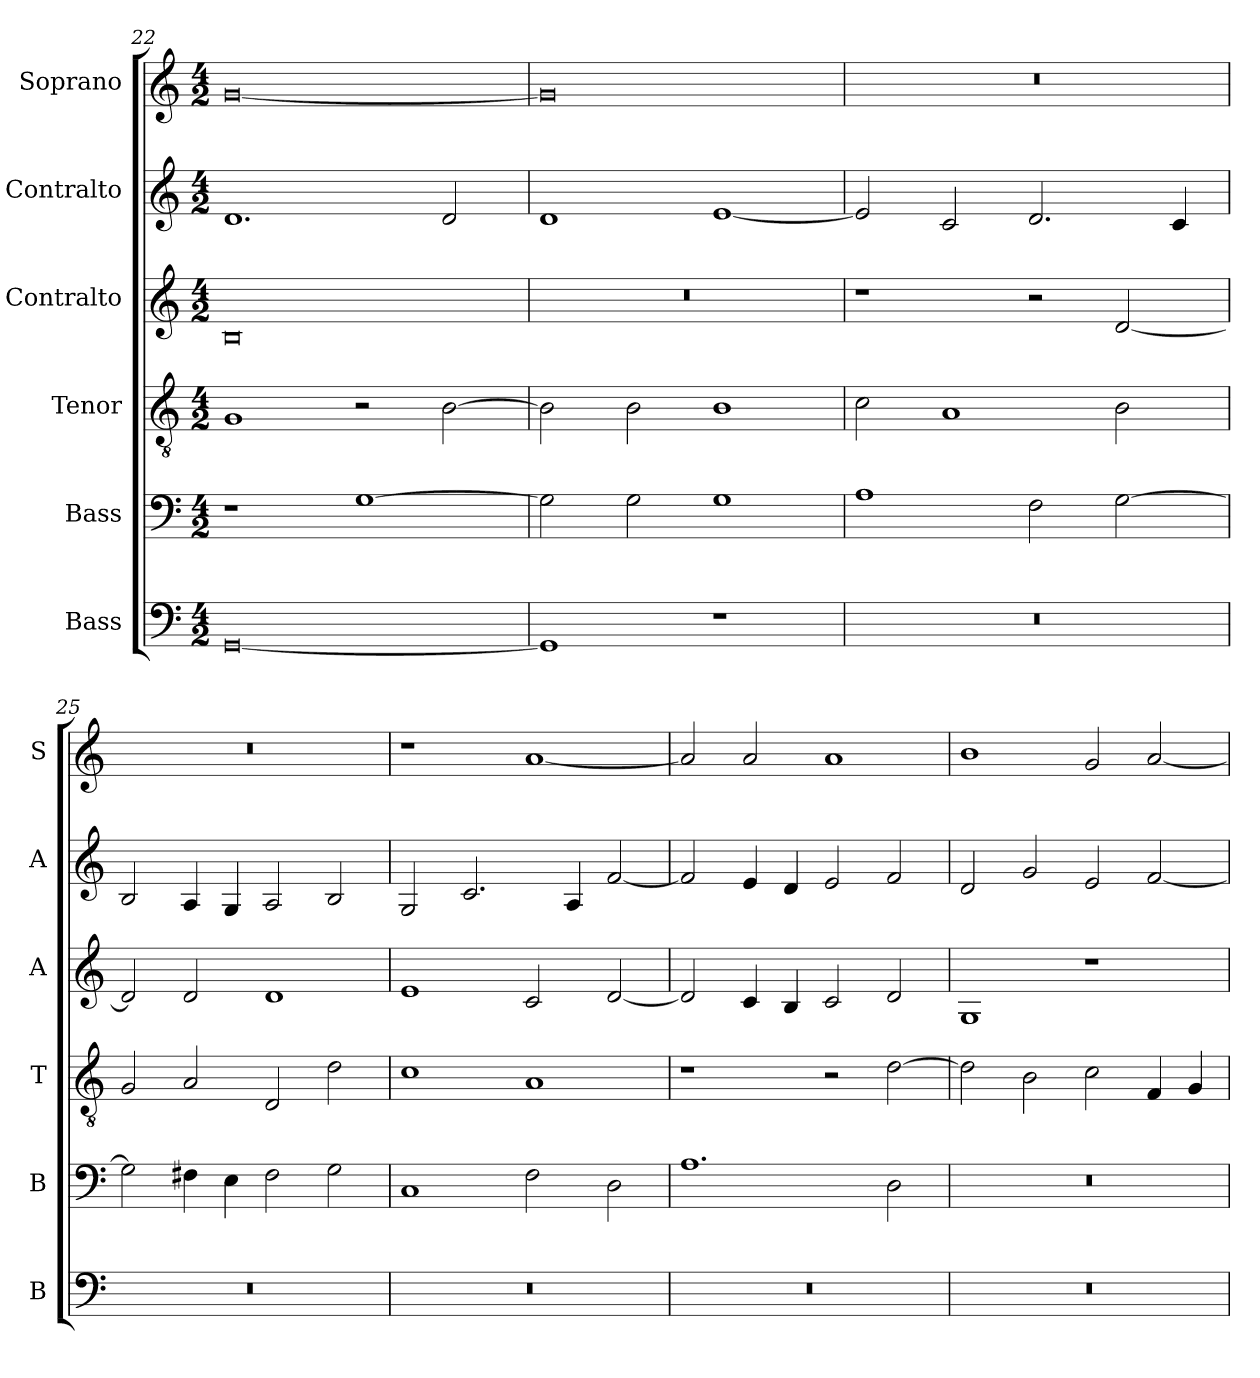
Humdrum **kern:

**kern	**kern	**kern	**kern	**kern	**kern
*part6	*part5	*part4	*part3	*part2	*part1
*staff6	*staff5	*staff4	*staff3	*staff2	*staff1
*I"Bass	*I"Bass	*I"Tenor	*I"Contralto	*I"Contralto	*I"Soprano
*I'B	*I'B	*I'T	*I'A	*I'A	*I'S
*clefF4	*clefF4	*clefGv2	*clefG2	*clefG2	*clefG2
*k[]	*k[]	*k[]	*k[]	*k[]	*k[]
*G:mix	*G:mix	*G:mix	*G:mix	*G:mix	*G:mix
*M4/2	*M4/2	*M4/2	*M4/2	*M4/2	*M4/2
=22	=22	=22	=22	=22	=22
[0GG	1r	1G	0B	1.d	[0g
.	[1G	2r	.	.	.
.	.	[2B	.	2d	.
=23	=23	=23	=23	=23	=23
1GG]	2G]	2B]	0r	1d	0g]
.	2G	2B	.	.	.
1r	1G	1B	.	[1e	.
=24	=24	=24	=24	=24	=24
0r	1A	2c	1r	2e]	0r
.	.	1A	.	2c	.
.	2F	.	2r	2.d	.
.	[2G	2B	[2d	.	.
.	.	.	.	4c	.
=25	=25	=25	=25	=25	=25
0r	2G]	2G	2d]	2B	0r
.	4F#X	2A	2d	4A	.
.	4E	.	.	4G	.
.	2F#	2D	1d	2A	.
.	2G	2d	.	2B	.
=26	=26	=26	=26	=26	=26
0r	1C	1c	1e	2G	1r
.	.	.	.	2.c	.
.	2F	1A	2c	.	[1a
.	.	.	.	4A	.
.	2D	.	[2d	[2f	.
=27	=27	=27	=27	=27	=27
0r	1.A	1r	2d]	2f]	2a]
.	.	.	4c	4e	2a
.	.	.	4B	4d	.
.	.	2r	2c	2e	1a
.	2D	[2d	2d	2f	.
=28	=28	=28	=28	=28	=28
0r	0r	2d]	1G	2d	1b
.	.	2B	.	2g	.
.	.	2c	1r	2e	2g
.	.	4F	.	[2f	[2a
.	.	4G	.	.	.
=	=	=	=	=	=
*-	*-	*-	*-	*-	*-
